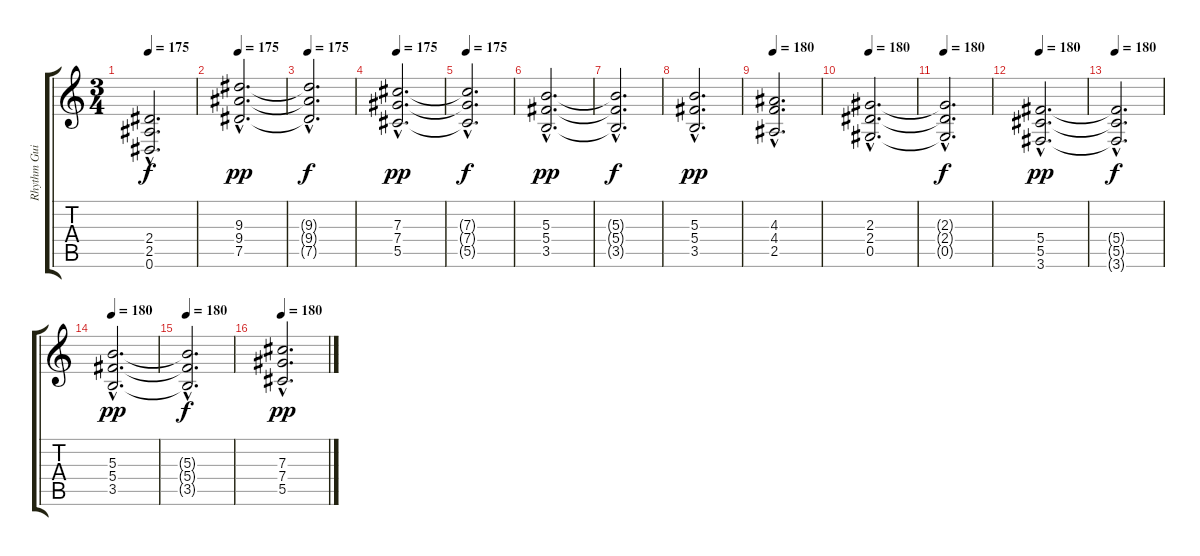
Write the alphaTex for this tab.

\track ("Rhythm Guitar " "Rhythm Gui") {instrument distortionguitar}
\staff {score tabs}
\tuning (Eb4 Bb3 Gb3 Db3 Ab2 Eb2) {hide}
\ts (3 4)
\tempo 175
\clef g2
\ks c
(2.4{hac t} 2.5{hac t} 0.6{hac t}).2{d dy f} |
\tempo 175
(9.3{hac} 9.4{hac} 7.5{hac}).2{d dy pp} |
\tempo 175
(9.3{hac t} 9.4{hac t} 7.5{hac t}).2{d dy f} |
\tempo 175
(7.3{hac} 7.4{hac} 5.5{hac}).2{d dy pp} |
\tempo 175
(7.3{hac t} 7.4{hac t} 5.5{hac t}).2{d dy f} |
(5.3{hac} 5.4{hac} 3.5{hac}).2{d dy pp} |
(5.3{hac t} 5.4{hac t} 3.5{hac t}).2{d dy f} |
(5.3{hac} 5.4{hac} 3.5{hac}).2{d dy pp} |
\tempo 180
(4.3{hac} 4.4{hac} 2.5{hac}).2{d} |
\tempo 180
(2.3{hac} 2.4{hac} 0.5{hac}).2{d volume 15 instrument distortionguitar} |
\tempo 180
(2.3{hac t} 2.4{hac t} 0.5{hac t}).2{d dy f} |
\tempo 180
(5.4{hac} 5.5{hac} 3.6{hac}).2{d dy pp} |
\tempo 180
(5.4{hac t} 5.5{hac t} 3.6{hac t}).2{d dy f} |
\tempo 180
(5.3{hac} 5.4{hac} 3.5{hac}).2{d dy pp} |
\tempo 180
(5.3{hac t} 5.4{hac t} 3.5{hac t}).2{d dy f} |
\tempo 180
(7.3{hac} 7.4{hac} 5.5{hac}).2{d dy pp}
